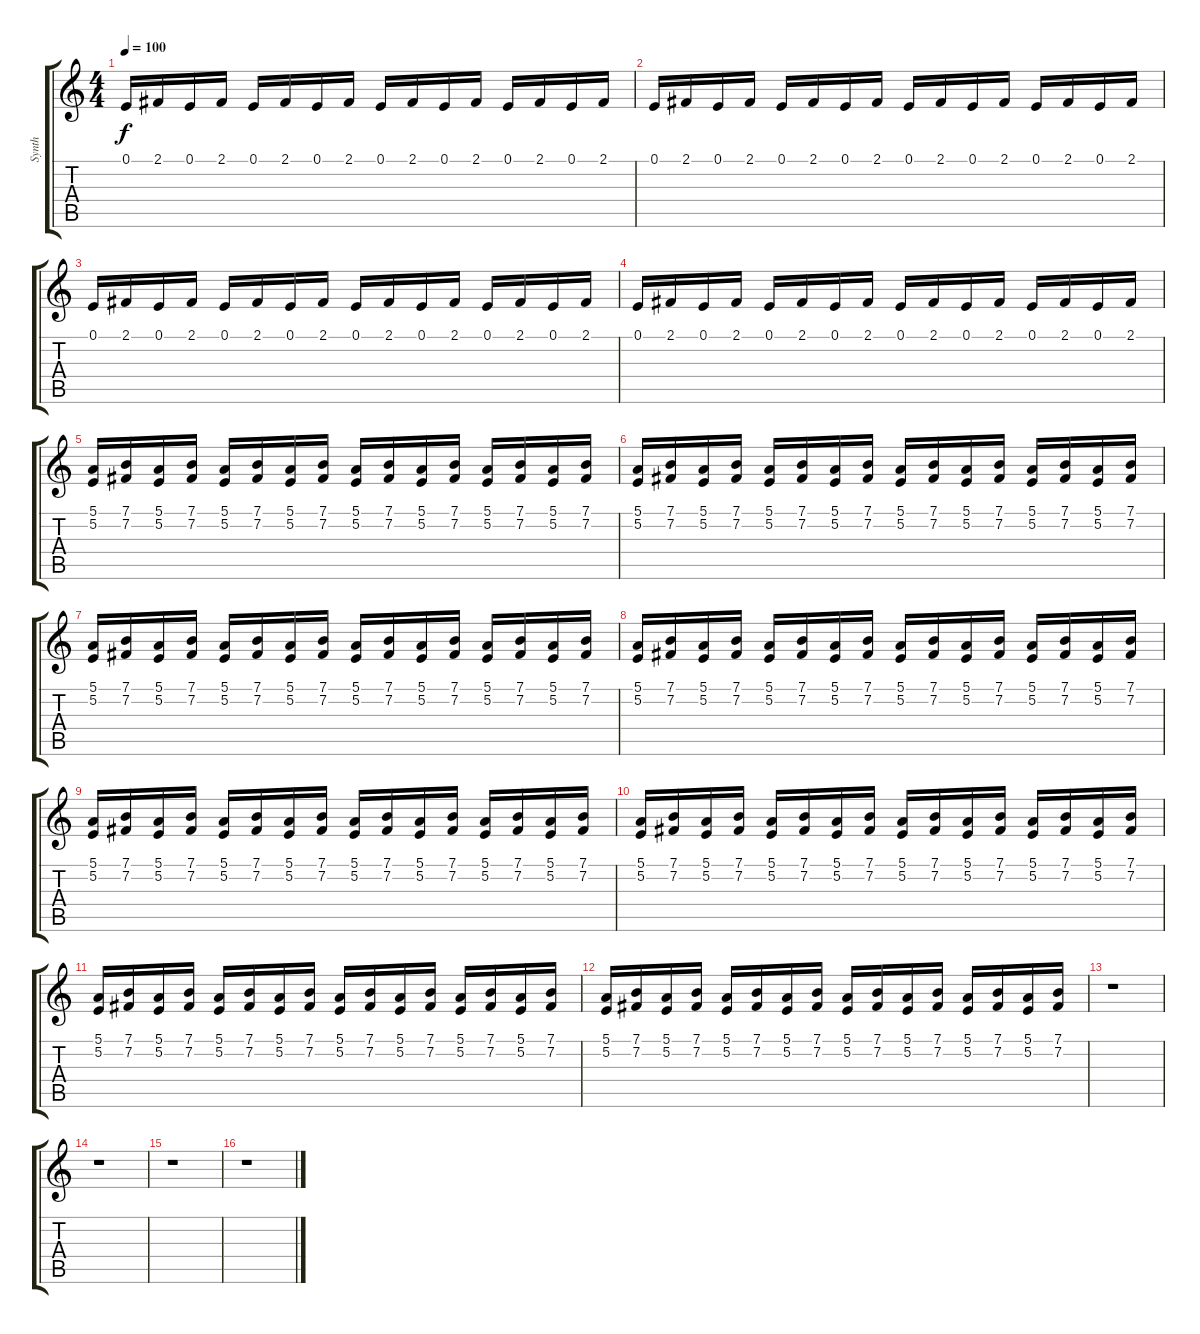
\track ("Synth" "Synth") {instrument synthstrings1}
\staff {score tabs}
\tuning (E4 B3 G3 D3 A2 E2) {hide}
\ts (4 4)
\tempo 100
\clef g2
\ks c
0.1.16{dy f} 2.1.16 0.1.16 2.1.16 0.1.16 2.1.16 0.1.16 2.1.16 0.1.16 2.1.16 0.1.16 2.1.16 0.1.16 2.1.16 0.1.16 2.1.16 |
0.1.16 2.1.16 0.1.16 2.1.16 0.1.16 2.1.16 0.1.16 2.1.16 0.1.16 2.1.16 0.1.16 2.1.16 0.1.16 2.1.16 0.1.16 2.1.16 |
0.1.16 2.1.16 0.1.16 2.1.16 0.1.16 2.1.16 0.1.16 2.1.16 0.1.16 2.1.16 0.1.16 2.1.16 0.1.16 2.1.16 0.1.16 2.1.16 |
0.1.16 2.1.16 0.1.16 2.1.16 0.1.16 2.1.16 0.1.16 2.1.16 0.1.16 2.1.16 0.1.16 2.1.16 0.1.16 2.1.16 0.1.16 2.1.16 |
(5.1 5.2).16 (7.1 7.2).16 (5.1 5.2).16 (7.1 7.2).16 (5.1 5.2).16 (7.1 7.2).16 (5.1 5.2).16 (7.1 7.2).16 (5.1 5.2).16 (7.1 7.2).16 (5.1 5.2).16 (7.1 7.2).16 (5.1 5.2).16 (7.1 7.2).16 (5.1 5.2).16 (7.1 7.2).16 |
(5.1 5.2).16 (7.1 7.2).16 (5.1 5.2).16 (7.1 7.2).16 (5.1 5.2).16 (7.1 7.2).16 (5.1 5.2).16 (7.1 7.2).16 (5.1 5.2).16 (7.1 7.2).16 (5.1 5.2).16 (7.1 7.2).16 (5.1 5.2).16 (7.1 7.2).16 (5.1 5.2).16 (7.1 7.2).16 |
(5.1 5.2).16 (7.1 7.2).16 (5.1 5.2).16 (7.1 7.2).16 (5.1 5.2).16 (7.1 7.2).16 (5.1 5.2).16 (7.1 7.2).16 (5.1 5.2).16 (7.1 7.2).16 (5.1 5.2).16 (7.1 7.2).16 (5.1 5.2).16 (7.1 7.2).16 (5.1 5.2).16 (7.1 7.2).16 |
(5.1 5.2).16 (7.1 7.2).16 (5.1 5.2).16 (7.1 7.2).16 (5.1 5.2).16 (7.1 7.2).16 (5.1 5.2).16 (7.1 7.2).16 (5.1 5.2).16 (7.1 7.2).16 (5.1 5.2).16 (7.1 7.2).16 (5.1 5.2).16 (7.1 7.2).16 (5.1 5.2).16 (7.1 7.2).16 |
(5.1 5.2).16 (7.1 7.2).16 (5.1 5.2).16 (7.1 7.2).16 (5.1 5.2).16 (7.1 7.2).16 (5.1 5.2).16 (7.1 7.2).16 (5.1 5.2).16 (7.1 7.2).16 (5.1 5.2).16 (7.1 7.2).16 (5.1 5.2).16 (7.1 7.2).16 (5.1 5.2).16 (7.1 7.2).16 |
(5.1 5.2).16 (7.1 7.2).16 (5.1 5.2).16 (7.1 7.2).16 (5.1 5.2).16 (7.1 7.2).16 (5.1 5.2).16 (7.1 7.2).16 (5.1 5.2).16 (7.1 7.2).16 (5.1 5.2).16 (7.1 7.2).16 (5.1 5.2).16 (7.1 7.2).16 (5.1 5.2).16 (7.1 7.2).16 |
(5.1 5.2).16 (7.1 7.2).16 (5.1 5.2).16 (7.1 7.2).16 (5.1 5.2).16 (7.1 7.2).16 (5.1 5.2).16 (7.1 7.2).16 (5.1 5.2).16 (7.1 7.2).16 (5.1 5.2).16 (7.1 7.2).16 (5.1 5.2).16 (7.1 7.2).16 (5.1 5.2).16 (7.1 7.2).16 |
(5.1 5.2).16 (7.1 7.2).16 (5.1 5.2).16 (7.1 7.2).16 (5.1 5.2).16 (7.1 7.2).16 (5.1 5.2).16 (7.1 7.2).16 (5.1 5.2).16 (7.1 7.2).16 (5.1 5.2).16 (7.1 7.2).16 (5.1 5.2).16 (7.1 7.2).16 (5.1 5.2).16 (7.1 7.2).16 |
r.1 |
r.1 |
r.1 |
r.1
